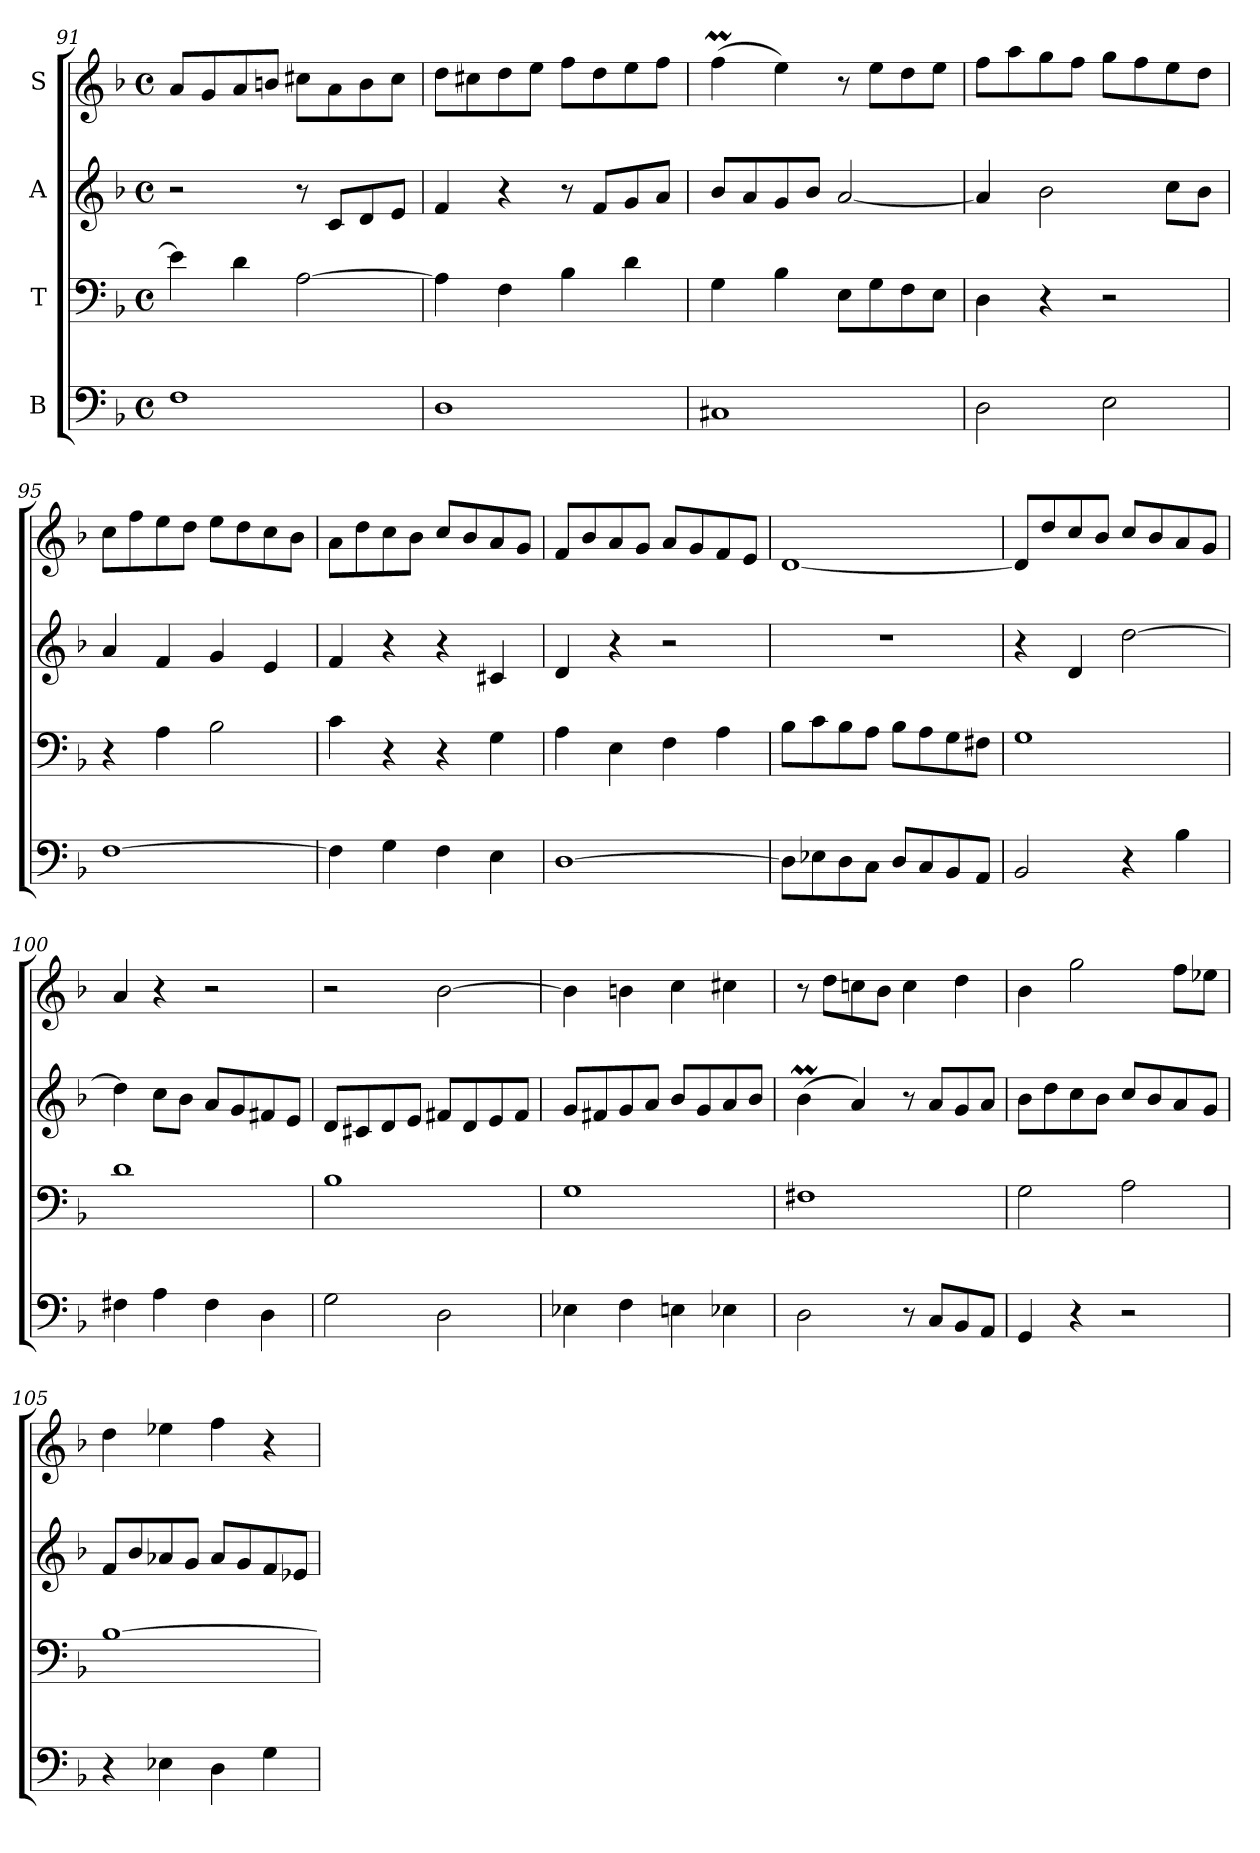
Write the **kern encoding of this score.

**kern	**kern	**kern	**kern
*part4	*part3	*part2	*part1
*staff4	*staff3	*staff2	*staff1
*I"B	*I"T	*I"A	*I"S
*clefF4	*clefF4	*clefG2	*clefG2
*k[b-]	*k[b-]	*k[b-]	*k[b-]
*M4/4	*M4/4	*M4/4	*M4/4
*met(c)	*met(c)	*met(c)	*met(c)
=91	=91	=91	=91
1F	4e\]	2r	8a/L
.	.	.	8g/
.	4d\	.	8a/
.	.	.	8bn/J
.	[2A\	8r	8cc#X\L
.	.	8c/L	8a\
.	.	8d/	8b\
.	.	8e/J	8cc#\J
=92	=92	=92	=92
1D	4A\]	4f/	8dd\L
.	.	.	8cc#X\
.	4F\	4r	8dd\
.	.	.	8ee\J
.	4B-\	8r	8ff\L
.	.	8f/L	8dd\
.	4d\	8g/	8ee\
.	.	8a/J	8ff\J
!!LO:LB:g=z
=93	=93	=93	=93
1C#X	4G\	8b-/L	(4ffM\
.	.	8a/	.
.	4B-\	8g/	4ee\)
.	.	8b-/J	.
.	8E\L	[2a/	8r
.	8G\	.	8ee\L
.	8F\	.	8dd\
.	8E\J	.	8ee\J
=94	=94	=94	=94
2D\	4D\	4a/]	8ff\L
.	.	.	8aa\
.	4r	2b-\	8gg\
.	.	.	8ff\J
2E\	2r	.	8gg\L
.	.	.	8ff\
.	.	8cc\L	8ee\
.	.	8b-\J	8dd\J
=95	=95	=95	=95
[1F	4r	4a/	8cc\L
.	.	.	8ff\
.	4A\	4f/	8ee\
.	.	.	8dd\J
.	2B-\	4g/	8ee\L
.	.	.	8dd\
.	.	4e/	8cc\
.	.	.	8b-\J
=96	=96	=96	=96
4F\]	4c\	4f/	8a\L
.	.	.	8dd\
4G\	4r	4r	8cc\
.	.	.	8b-\J
4F\	4r	4r	8cc/L
.	.	.	8b-/
4E\	4G\	4c#X/	8a/
.	.	.	8g/J
=97	=97	=97	=97
[1D	4A\	4d/	8f/L
.	.	.	8b-/
.	4E\	4r	8a/
.	.	.	8g/J
.	4F\	2r	8a/L
.	.	.	8g/
.	4A\	.	8f/
.	.	.	8e/J
=98	=98	=98	=98
8D\L]	8B-\L	1r	[1d
8E-X\	8c\	.	.
8D\	8B-\	.	.
8C\J	8A\J	.	.
8D/L	8B-\L	.	.
8C/	8A\	.	.
8BB-/	8G\	.	.
8AA/J	8F#X\J	.	.
!!LO:PB:g=z
=99	=99	=99	=99
2BB-/	1G	4r	8d/L]
.	.	.	8dd/
.	.	4d/	8cc/
.	.	.	8b-/J
4r	.	[2dd\	8cc/L
.	.	.	8b-/
4B-\	.	.	8a/
.	.	.	8g/J
=100	=100	=100	=100
4F#X\	1d	4dd\]	4a/
4A\	.	8cc\L	4r
.	.	8b-\J	.
4F#\	.	8a/L	2r
.	.	8g/	.
4D\	.	8f#X/	.
.	.	8e/J	.
=101	=101	=101	=101
2G\	1B-	8d/L	2r
.	.	8c#X/	.
.	.	8d/	.
.	.	8e/J	.
2D\	.	8f#X/L	[2b-\
.	.	8d/	.
.	.	8e/	.
.	.	8f#/J	.
=102	=102	=102	=102
4E-X\	1G	8g/L	4b-\]
.	.	8f#X/	.
4F\	.	8g/	4bn\
.	.	8a/J	.
4En\	.	8b-/L	4cc\
.	.	8g/	.
4E-X\	.	8a/	4cc#X\
.	.	8b-/J	.
=103	=103	=103	=103
2D\	1F#X	(4b-M\	8r
.	.	.	8dd\L
.	.	4a/)	8ccn\
.	.	.	8b-\J
8r	.	8r	4cc\
8C/L	.	8a/L	.
8BB-/	.	8g/	4dd\
8AA/J	.	8a/J	.
=104	=104	=104	=104
4GG/	2G\	8b-\L	4b-\
.	.	8dd\	.
4r	.	8cc\	2gg\
.	.	8b-\J	.
2r	2A\	8cc/L	.
.	.	8b-/	.
.	.	8a/	8ff\L
.	.	8g/J	8ee-X\J
!!LO:LB:g=z
=105	=105	=105	=105
4r	[1B-	8f/L	4dd\
.	.	8b-/	.
4E-X\	.	8a-X/	4ee-X\
.	.	8g/J	.
4D\	.	8a-/L	4ff\
.	.	8g/	.
4G\	.	8f/	4r
.	.	8e-X/J	.
=	=	=	=
*-	*-	*-	*-
